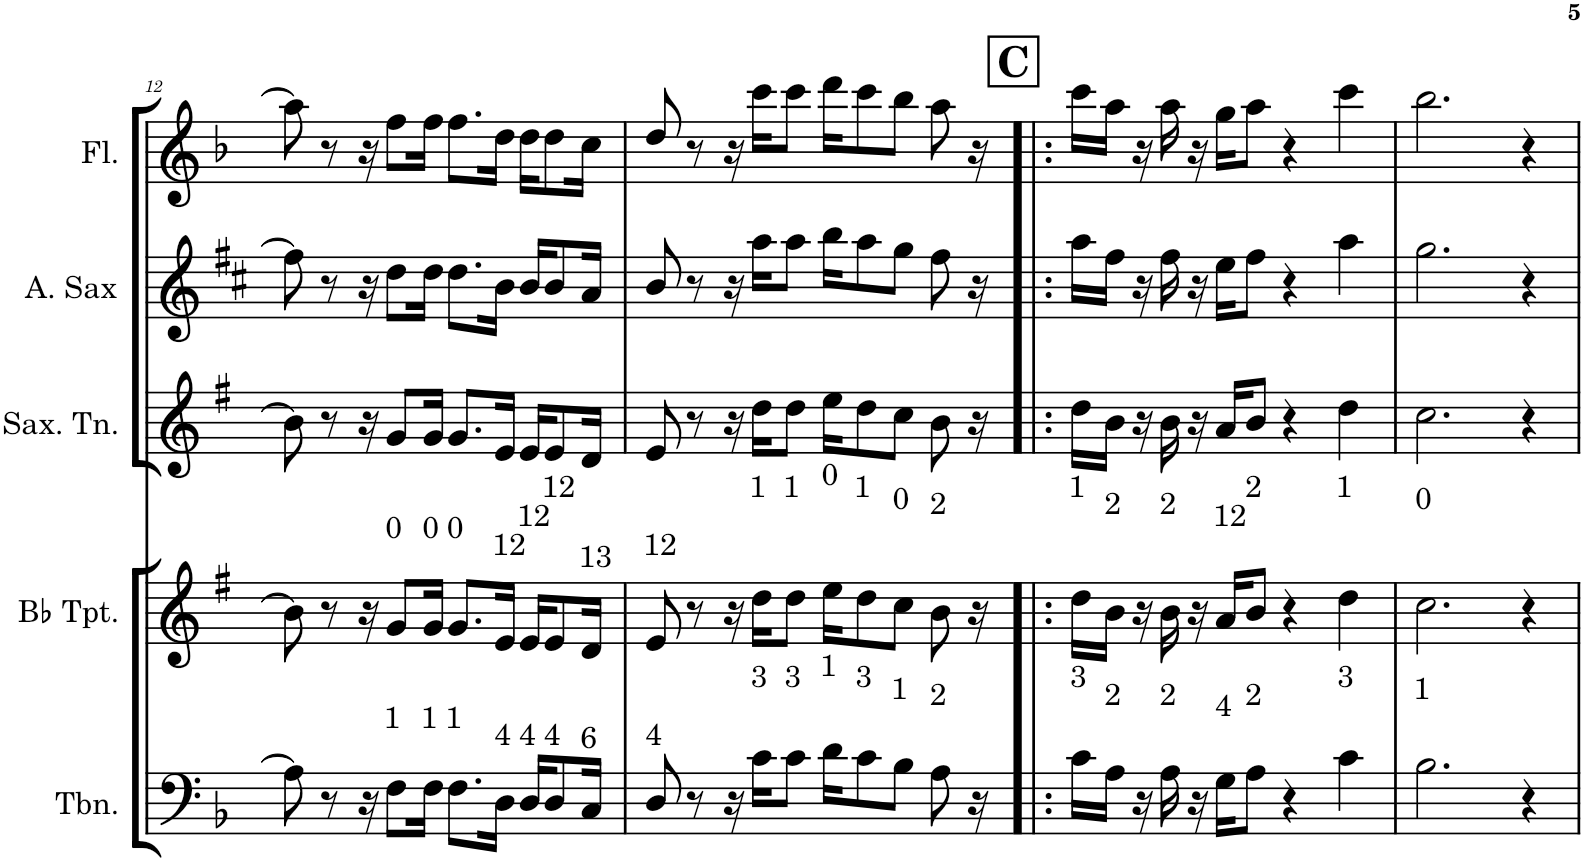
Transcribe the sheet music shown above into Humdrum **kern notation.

**kern	**kern	**kern	**kern	**kern
*part5	*part4	*part3	*part2	*part1
*staff5	*staff4	*staff3	*staff2	*staff1
*I"Trombone	*I"Bb Trumpet	*I"Saxofone Tenor	*I"Saxofone Alto	*I"Flauta Transversal
*I'Tbn.	*I'Bb Tpt.	*I'Sax. Tn.	*	*I'Fl.
!!LO:PB:g=z
*clefF4	*clefG2	*clefG2	*clefG2	*clefG2
*	*Trd1c2	*Trd8c14	*Trd5c9	*
*k[b-]	*k[f#]	*k[f#]	*k[f#c#]	*k[b-]
*M4/4	*M4/4	*M4/4	*M4/4	*M4/4
=12	=12	=12	=12	=12
8A\]	8b\]	8b\]	8ff#\]	8aa\]
8r	8r	8r	8r	8r
16r	16r	16r	16r	16r
!	!LO:TX:a:t=0	!	!	!
!LO:TX:a:t=1	!	!	!	!
8F\L	8g/L	8g/L	8dd\L	8ff\L
!	!LO:TX:a:t=0	!	!	!
!LO:TX:a:t=1	!	!	!	!
16F\Jk	16g/Jk	16g/Jk	16dd\Jk	16ff\Jk
!	!LO:TX:a:t=0	!	!	!
!LO:TX:a:t=1	!	!	!	!
8.F\L	8.g/L	8.g/L	8.dd\L	8.ff\L
!	!LO:TX:a:t=12	!	!	!
!LO:TX:a:t=4	!	!	!	!
16D\Jk	16e/Jk	16e/Jk	16b\Jk	16dd\Jk
!	!LO:TX:a:t=12	!	!	!
!LO:TX:a:t=4	!	!	!	!
16D/KL	16e/KL	16e/KL	16b/KL	16dd\KL
!	!LO:TX:a:t=12	!	!	!
!LO:TX:a:t=4	!	!	!	!
8D/	8e/	8e/	8b/	8dd\
!	!LO:TX:a:t=13	!	!	!
!LO:TX:a:t=6	!	!	!	!
16C/Jk	16d/Jk	16d/Jk	16a/Jk	16cc\Jk
=13	=13	=13	=13	=13
!	!LO:TX:a:t=12	!	!	!
!LO:TX:a:t=4	!	!	!	!
8D/	8e/	8e/	8b/	8dd/
8r	8r	8r	8r	8r
16r	16r	16r	16r	16r
!	!LO:TX:a:t=1	!	!	!
!LO:TX:a:t=3	!	!	!	!
16c\KL	16dd\KL	16dd\KL	16aa\KL	16ccc\KL
!	!LO:TX:a:t=1	!	!	!
!LO:TX:a:t=3	!	!	!	!
8c\J	8dd\J	8dd\J	8aa\J	8ccc\J
!	!LO:TX:a:t=0	!	!	!
!LO:TX:a:t=1	!	!	!	!
16d\KL	16ee\KL	16ee\KL	16bb\KL	16ddd\KL
!	!LO:TX:a:t=1	!	!	!
!LO:TX:a:t=3	!	!	!	!
8c\	8dd\	8dd\	8aa\	8ccc\
!	!LO:TX:a:t=0	!	!	!
!LO:TX:a:t=1	!	!	!	!
8B-\J	8cc\J	8cc\J	8gg\J	8bb-\J
!	!LO:TX:a:t=2	!	!	!
!LO:TX:a:t=2	!	!	!	!
8A\	8b\	8b\	8ff#\	8aa\
16r	16r	16r	16r	16r
!!LO:REH:place=s1:a:B:cj:fs=14:t=C
=14!|:	=14!|:	=14!|:	=14!|:	=14!|:
!	!LO:TX:a:t=1	!	!	!
!LO:TX:a:t=3	!	!	!	!
16c\LL	16dd\LL	16dd\LL	16aa\LL	16ccc\LL
!	!LO:TX:a:t=2	!	!	!
!LO:TX:a:t=2	!	!	!	!
16A\JJ	16b\JJ	16b\JJ	16ff#\JJ	16aa\JJ
16r	16r	16r	16r	16r
!	!LO:TX:a:t=2	!	!	!
!LO:TX:a:t=2	!	!	!	!
16A\	16b\	16b\	16ff#\	16aa\
16r	16r	16r	16r	16r
!	!LO:TX:a:t=12	!	!	!
!LO:TX:a:t=4	!	!	!	!
16G\KL	16a/KL	16a/KL	16ee\KL	16gg\KL
!	!LO:TX:a:t=2	!	!	!
!LO:TX:a:t=2	!	!	!	!
8A\J	8b/J	8b/J	8ff#\J	8aa\J
4r	4r	4r	4r	4r
!	!LO:TX:a:t=1	!	!	!
!LO:TX:a:t=3	!	!	!	!
4c\	4dd\	4dd\	4aa\	4ccc\
=15	=15	=15	=15	=15
!	!LO:TX:a:t=0	!	!	!
!LO:TX:a:t=1	!	!	!	!
2.B-\	2.cc\	2.cc\	2.gg\	2.bb-\
4r	4r	4r	4r	4r
=	=	=	=	=
*-	*-	*-	*-	*-
